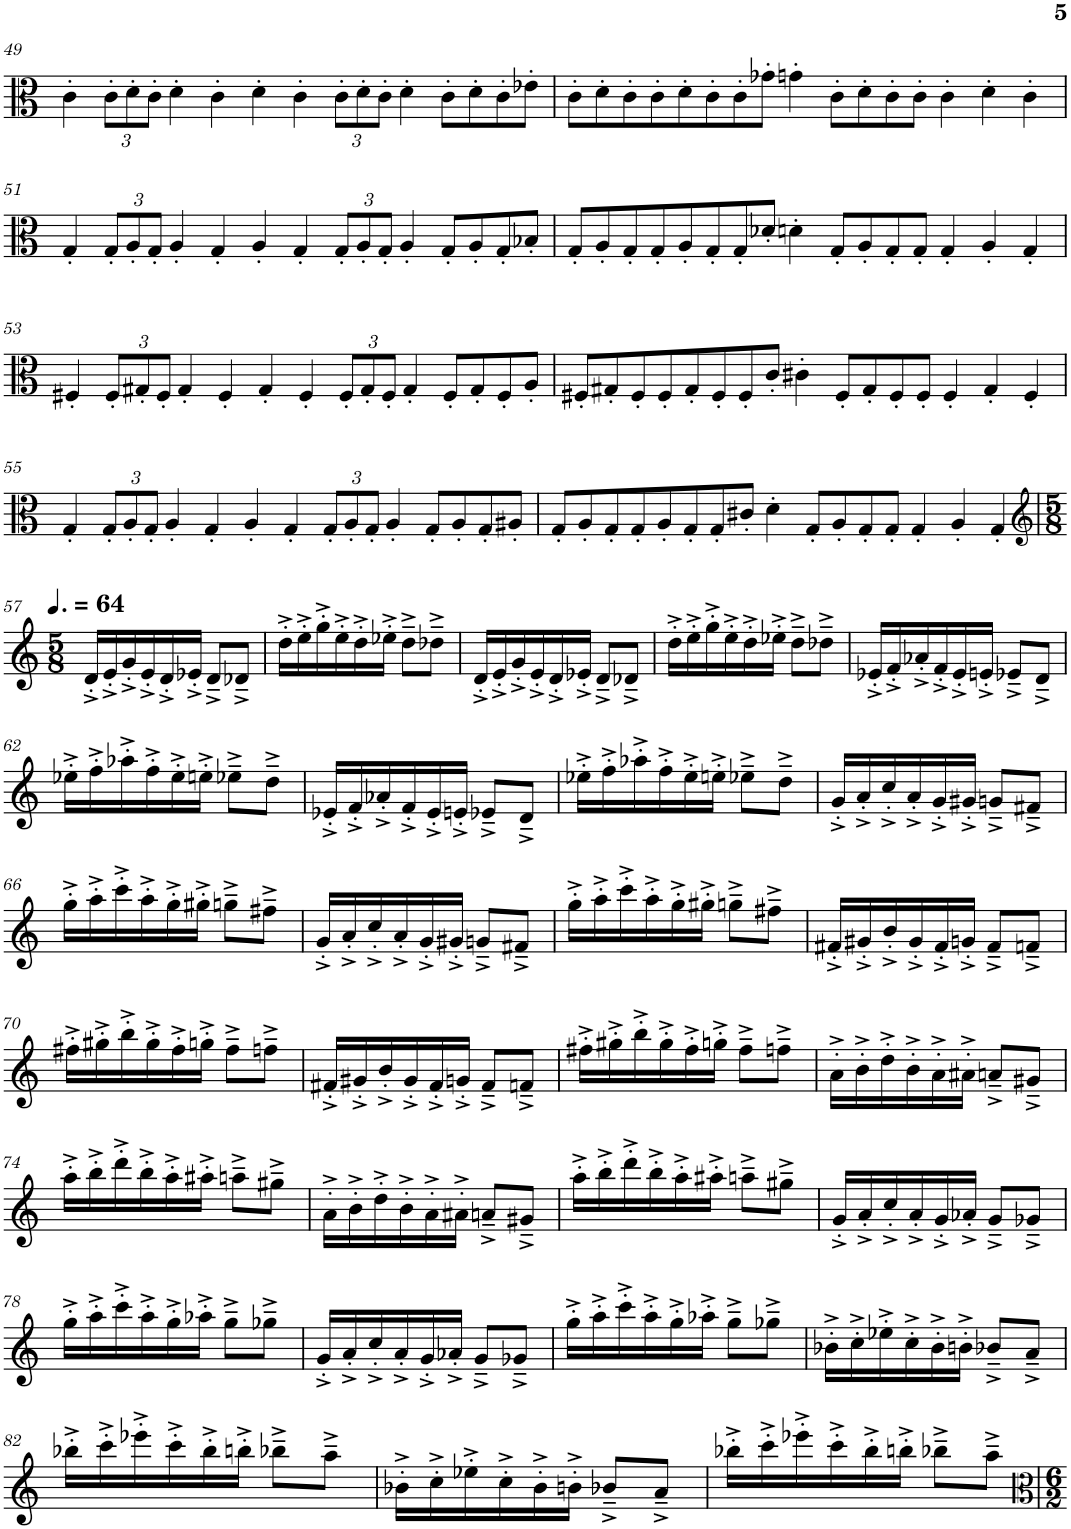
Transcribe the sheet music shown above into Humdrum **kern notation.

**kern
*part1
*staff1
*I"Viola
*I'Vla.
!!LO:PB:g=z
*clefC3
*k[]
*M10/4
=49
4c'\
*Xbrackettup
12c'\L
12d'\
12c'\J
4d'\
4c'\
4d'\
4c'\
12c'\L
12d'\
12c'\J
4d'\
8c'\L
8d'\
8c'\
8e-X'\J
=50
8c'\L
8d'\
8c'\
8c'\
8d'\
8c'\
8c'\
8g-X'\J
4gn'\
8c'\L
8d'\
8c'\
8c'\J
4c'\
4d'\
4c'\
!!LO:LB:g=z
=51
4G'/
12G'/L
12A'/
12G'/J
4A'/
4G'/
4A'/
4G'/
12G'/L
12A'/
12G'/J
4A'/
8G'/L
8A'/
8G'/
8B-X'/J
=52
8G'/L
8A'/
8G'/
8G'/
8A'/
8G'/
8G'/
8d-X'/J
4dn'\
8G'/L
8A'/
8G'/
8G'/J
4G'/
4A'/
4G'/
!!LO:LB:g=z
=53
4F#X'/
12F#'/L
12G#X'/
12F#'/J
4G#'/
4F#'/
4G#'/
4F#'/
12F#'/L
12G#'/
12F#'/J
4G#'/
8F#'/L
8G#'/
8F#'/
8A'/J
=54
8F#X'/L
8G#X'/
8F#'/
8F#'/
8G#'/
8F#'/
8F#'/
8c'/J
4c#X'\
8F#'/L
8G#'/
8F#'/
8F#'/J
4F#'/
4G#'/
4F#'/
!!LO:LB:g=z
=55
4G'/
12G'/L
12A'/
12G'/J
4A'/
4G'/
4A'/
4G'/
12G'/L
12A'/
12G'/J
4A'/
8G'/L
8A'/
8G'/
8A#X'/J
=56
8G'/L
8A'/
8G'/
8G'/
8A'/
8G'/
8G'/
8c#X'/J
4d'\
8G'/L
8A'/
8G'/
8G'/J
4G'/
4A'/
4G'/
!!LO:LB:g=z
=57
*clefG2
*M5/8
*MM96
16d'^/LL
16e'^/
16g'^/
16e'^/
16d'^/
16e-X'^/JJ
8d~^/L
8d-X~^/J
=58
16dd'^\LL
16ee'^\
16gg'^\
16ee'^\
16dd'^\
16ee-X'^\JJ
8dd~^\L
8dd-X~^\J
=59
16d'^/LL
16e'^/
16g'^/
16e'^/
16d'^/
16e-X'^/JJ
8d~^/L
8d-X~^/J
=60
16dd'^\LL
16ee'^\
16gg'^\
16ee'^\
16dd'^\
16ee-X'^\JJ
8dd~^\L
8dd-X~^\J
=61
16e-X'^/LL
16f'^/
16a-X'^/
16f'^/
16e-'^/
16en'^/JJ
8e-X~^/L
8d~^/J
!!LO:LB:g=z
=62
16ee-X'^\LL
16ff'^\
16aa-X'^\
16ff'^\
16ee-'^\
16een'^\JJ
8ee-X~^\L
8dd~^\J
=63
16e-X'^/LL
16f'^/
16a-X'^/
16f'^/
16e-'^/
16en'^/JJ
8e-X~^/L
8d~^/J
=64
16ee-X'^\LL
16ff'^\
16aa-X'^\
16ff'^\
16ee-'^\
16een'^\JJ
8ee-X~^\L
8dd~^\J
=65
16g'^/LL
16a'^/
16cc'^/
16a'^/
16g'^/
16g#X'^/JJ
8gn~^/L
8f#X~^/J
!!LO:LB:g=z
=66
16gg'^\LL
16aa'^\
16ccc'^\
16aa'^\
16gg'^\
16gg#X'^\JJ
8ggn~^\L
8ff#X~^\J
=67
16g'^/LL
16a'^/
16cc'^/
16a'^/
16g'^/
16g#X'^/JJ
8gn~^/L
8f#X~^/J
=68
16gg'^\LL
16aa'^\
16ccc'^\
16aa'^\
16gg'^\
16gg#X'^\JJ
8ggn~^\L
8ff#X~^\J
=69
16f#X'^/LL
16g#X'^/
16b'^/
16g#'^/
16f#'^/
16gn'^/JJ
8f#~^/L
8fn~^/J
!!LO:LB:g=z
=70
16ff#X'^\LL
16gg#X'^\
16bb'^\
16gg#'^\
16ff#'^\
16ggn'^\JJ
8ff#~^\L
8ffn~^\J
=71
16f#X'^/LL
16g#X'^/
16b'^/
16g#'^/
16f#'^/
16gn'^/JJ
8f#~^/L
8fn~^/J
=72
16ff#X'^\LL
16gg#X'^\
16bb'^\
16gg#'^\
16ff#'^\
16ggn'^\JJ
8ff#~^\L
8ffn~^\J
=73
16a'^\LL
16b'^\
16dd'^\
16b'^\
16a'^\
16a#X'^\JJ
8an~^/L
8g#X~^/J
!!LO:LB:g=z
=74
16aa'^\LL
16bb'^\
16ddd'^\
16bb'^\
16aa'^\
16aa#X'^\JJ
8aan~^\L
8gg#X~^\J
=75
16a'^\LL
16b'^\
16dd'^\
16b'^\
16a'^\
16a#X'^\JJ
8an~^/L
8g#X~^/J
=76
16aa'^\LL
16bb'^\
16ddd'^\
16bb'^\
16aa'^\
16aa#X'^\JJ
8aan~^\L
8gg#X~^\J
=77
16g'^/LL
16a'^/
16cc'^/
16a'^/
16g'^/
16a-X'^/JJ
8g~^/L
8g-X~^/J
!!LO:LB:g=z
=78
16gg'^\LL
16aa'^\
16ccc'^\
16aa'^\
16gg'^\
16aa-X'^\JJ
8gg~^\L
8gg-X~^\J
=79
16g'^/LL
16a'^/
16cc'^/
16a'^/
16g'^/
16a-X'^/JJ
8g~^/L
8g-X~^/J
=80
16gg'^\LL
16aa'^\
16ccc'^\
16aa'^\
16gg'^\
16aa-X'^\JJ
8gg~^\L
8gg-X~^\J
=81
16b-X'^\LL
16cc'^\
16ee-X'^\
16cc'^\
16b-'^\
16bn'^\JJ
8b-X~^/L
8a~^/J
!!LO:LB:g=z
=82
16bb-X'^\LL
16ccc'^\
16eee-X'^\
16ccc'^\
16bb-'^\
16bbn'^\JJ
8bb-X~^\L
8aa~^\J
=83
16b-X'^\LL
16cc'^\
16ee-X'^\
16cc'^\
16b-'^\
16bn'^\JJ
8b-X~^/L
8a~^/J
=84
16bb-X'^\LL
16ccc'^\
16eee-X'^\
16ccc'^\
16bb-'^\
16bbn'^\JJ
8bb-X~^\L
8aa~^\J
=
*-
